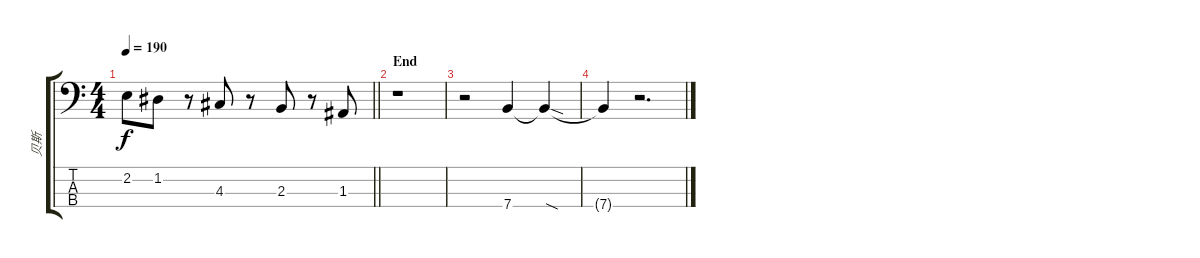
\track ("贝斯" "贝斯") {instrument electricbassfinger}
\staff {score tabs}
\tuning (G2 D2 A1 E1) {hide}
\ts (4 4)
\tempo 190
\clef f4
\barLineRight lightlight
\ks c
2.2.8{dy f} 1.2.8 r.8 4.3.8 r.8 2.3.8 r.8 1.3.8 |
\section ("" "End")
r.1 |
r.2 7.4.4 7.4{sod t}.4 |
7.4{t}.4 r.2{d}
